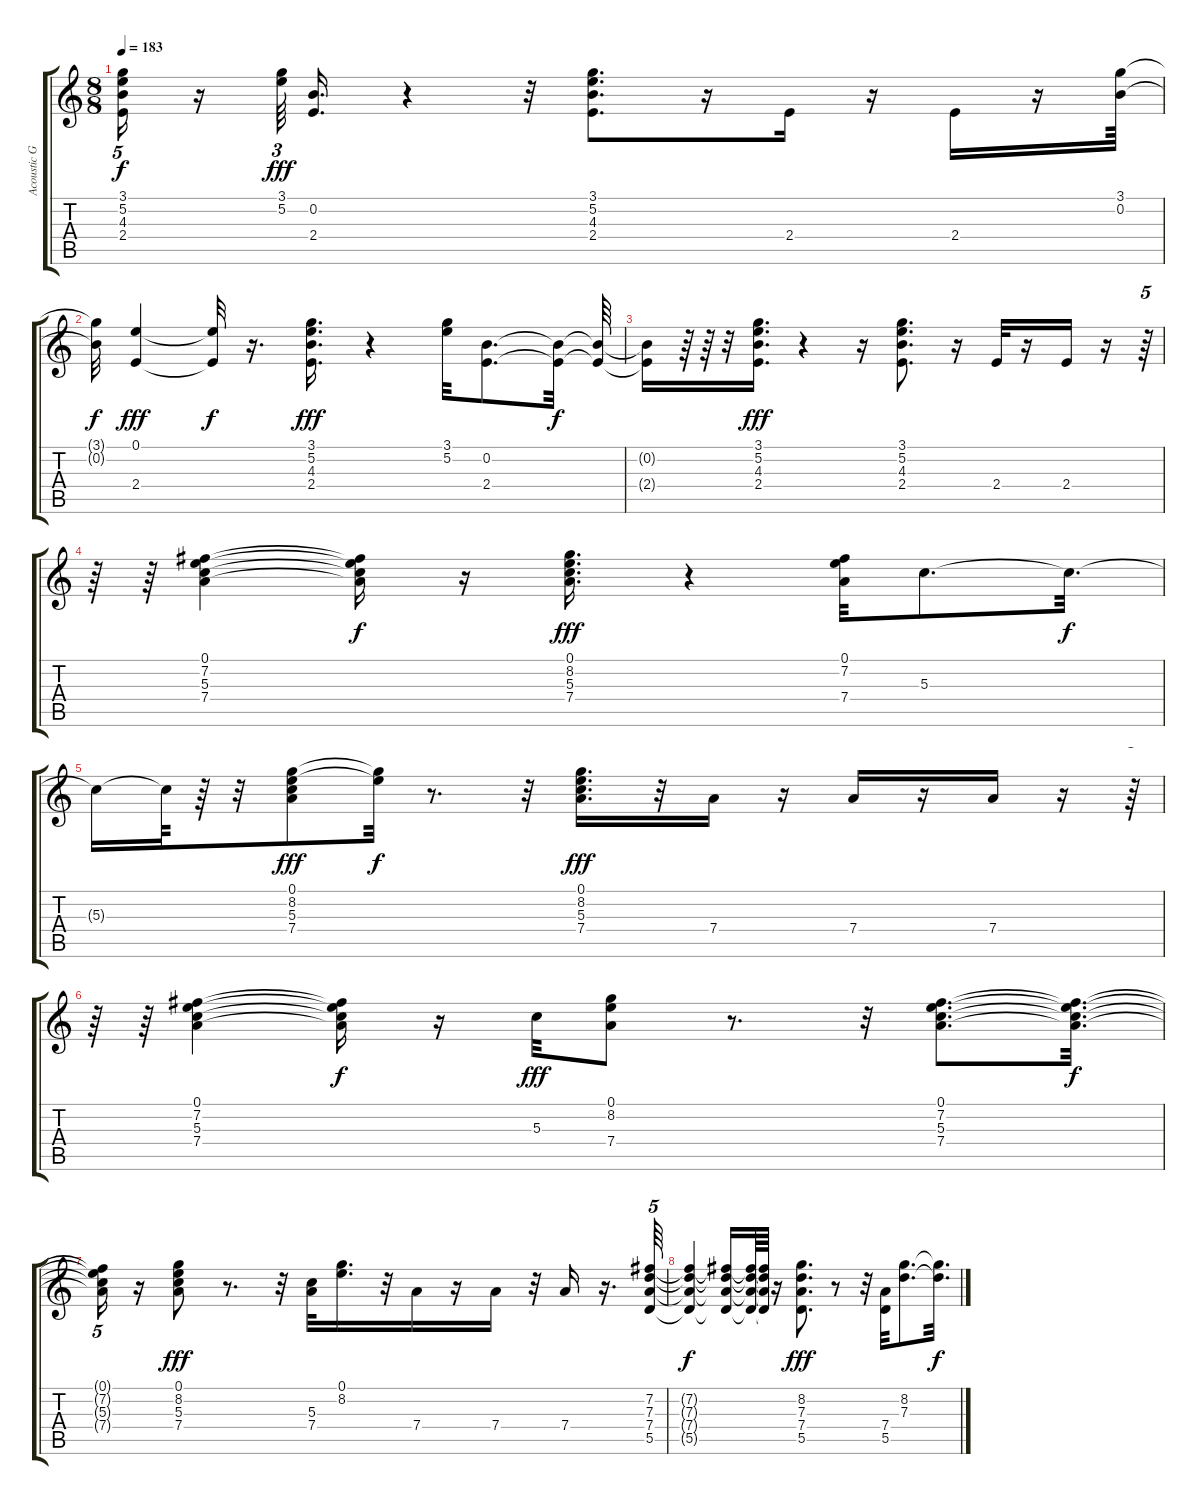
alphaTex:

\track ("Acoustic Guitar" "Acoustic G") {instrument acousticguitarsteel}
\staff {score tabs}
\tuning (E4 B3 G3 D3 A2 E2) {hide}
\ts (8 8)
\tempo 183
\clef g2
\ks c
(3.1{t} 5.2{t} 4.3{t} 2.4{t}).16{tu (5 4) dy f} r.16 (3.1 5.2).64{tu (3 2) dy fff} (0.2 2.4).16{d} r.4 r.32 (3.1 5.2 4.3 2.4).8{d} r.16 2.4.16 r.16 2.4.16 r.16 (3.1 0.2).64 |
(3.1{t} 0.2{t}).32{dy f} (0.1 2.4).4{dy fff} (0.1{t} 2.4{t}).32{dy f} r.16{d} (3.1 5.2 4.3 2.4).16{d dy fff} r.4 (3.1 5.2).32 (0.2 2.4).8{d} (0.2{t} 2.4{t}).32{dy f} (0.2{t} 2.4{t}).64 |
(0.2{t} 2.4{t}).16 r.64 r.64 r.32 (3.1 5.2 4.3 2.4).16{d dy fff} r.4 r.16 (3.1 5.2 4.3 2.4).8{d} r.16 2.4.32 r.16 2.4.16 r.16 r.64{tu (5 4)} |
r.64 r.64 (0.1 7.2 5.3 7.4).4 (0.1{t} 7.2{t} 5.3{t} 7.4{t}).16{dy f} r.16 (0.1 8.2 5.3 7.4).16{d dy fff} r.4 (0.1 7.2 7.4).32 5.3.8{d} 5.3{t}.32{d dy f} |
5.3{t}.16 5.3{t}.64 r.64 r.32 (0.1 8.2 5.3 7.4).8{dy fff} (0.1{t} 8.2{t}).32{dy f} r.8{d} r.32 (0.1 8.2 5.3 7.4).16{d dy fff} r.32 7.4.16 r.16 7.4.16 r.16 7.4.16 r.16 r.64{tu (5 4)} |
r.64 r.64 (0.1 7.2 5.3 7.4).4 (0.1{t} 7.2{t} 5.3{t} 7.4{t}).16{dy f} r.16 5.3.32{dy fff} (0.1 8.2 7.4).8 r.8{d} r.32 (0.1 7.2 5.3 7.4).8{d} (0.1{t} 7.2{t} 5.3{t} 7.4{t}).32{d dy f} |
(0.1{t} 7.2{t} 5.3{t} 7.4{t}).16{tu (5 4)} r.16 (0.1 8.2 5.3 7.4).8{dy fff} r.8{d} r.32 (5.3 7.4).32 (0.1 8.2).16{d} r.32 7.4.16 r.16 7.4.16 r.32 7.4.16 r.16{d} (7.2 7.3 7.4 5.5).64{tu (5 4)} |
(7.2{t} 7.3{t} 7.4{t} 5.5{t}).4{dy f} (7.2{t} 7.3{t} 7.4{t} 5.5{t}).16 (7.2{t} 7.3{t} 7.4{t} 5.5{t}).64 (7.2{t} 7.3{t} 7.4{t} 5.5{t}).64 r.16 (8.2 7.3 7.4 5.5).8{d dy fff} r.8 r.32 (7.4 5.5).32 (8.2 7.3).8{d} (8.2{t} 7.3{t}).32{d dy f}
